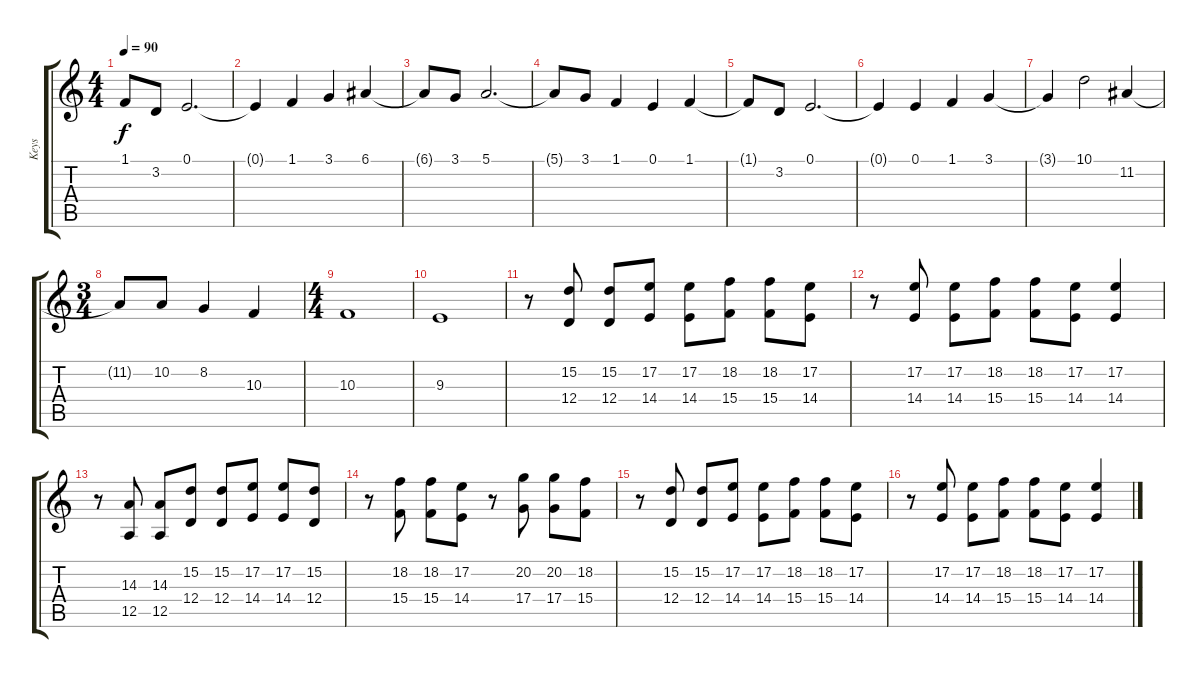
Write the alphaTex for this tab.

\track ("Keys" "Keys") {instrument synthstrings2}
\staff {score tabs}
\tuning (E4 B3 G3 D3 A2 E2) {hide}
\ts (4 4)
\tempo 90
\clef g2
\ks c
1.1{t}.8{dy f} 3.2.8 0.1.2{d} |
0.1{t}.4 1.1.4 3.1.4 6.1.4 |
6.1{t}.8 3.1.8 5.1.2{d} |
5.1{t}.8 3.1.8 1.1.4 0.1.4 1.1.4 |
1.1{t}.8 3.2.8 0.1.2{d} |
0.1{t}.4 0.1.4 1.1.4 3.1.4 |
3.1{t}.4 10.1.2 11.2.4 |
\ts (3 4)
11.2{t}.8 10.2.8 8.2.4 10.3.4 |
\ts (4 4)
10.3.1 |
9.3.1 |
r.8 (15.2 12.4).8 (15.2 12.4).8 (17.2 14.4).8 (17.2 14.4).8 (18.2 15.4).8 (18.2 15.4).8 (17.2 14.4).8 |
r.8 (17.2 14.4).8 (17.2 14.4).8 (18.2 15.4).8 (18.2 15.4).8 (17.2 14.4).8 (17.2 14.4).4 |
r.8 (14.3 12.5).8 (14.3 12.5).8 (15.2 12.4).8 (15.2 12.4).8 (17.2 14.4).8 (17.2 14.4).8 (15.2 12.4).8 |
r.8 (18.2 15.4).8 (18.2 15.4).8 (17.2 14.4).8 r.8 (20.2 17.4).8 (20.2 17.4).8 (18.2 15.4).8 |
r.8 (15.2 12.4).8 (15.2 12.4).8 (17.2 14.4).8 (17.2 14.4).8 (18.2 15.4).8 (18.2 15.4).8 (17.2 14.4).8 |
r.8 (17.2 14.4).8 (17.2 14.4).8 (18.2 15.4).8 (18.2 15.4).8 (17.2 14.4).8 (17.2 14.4).4
